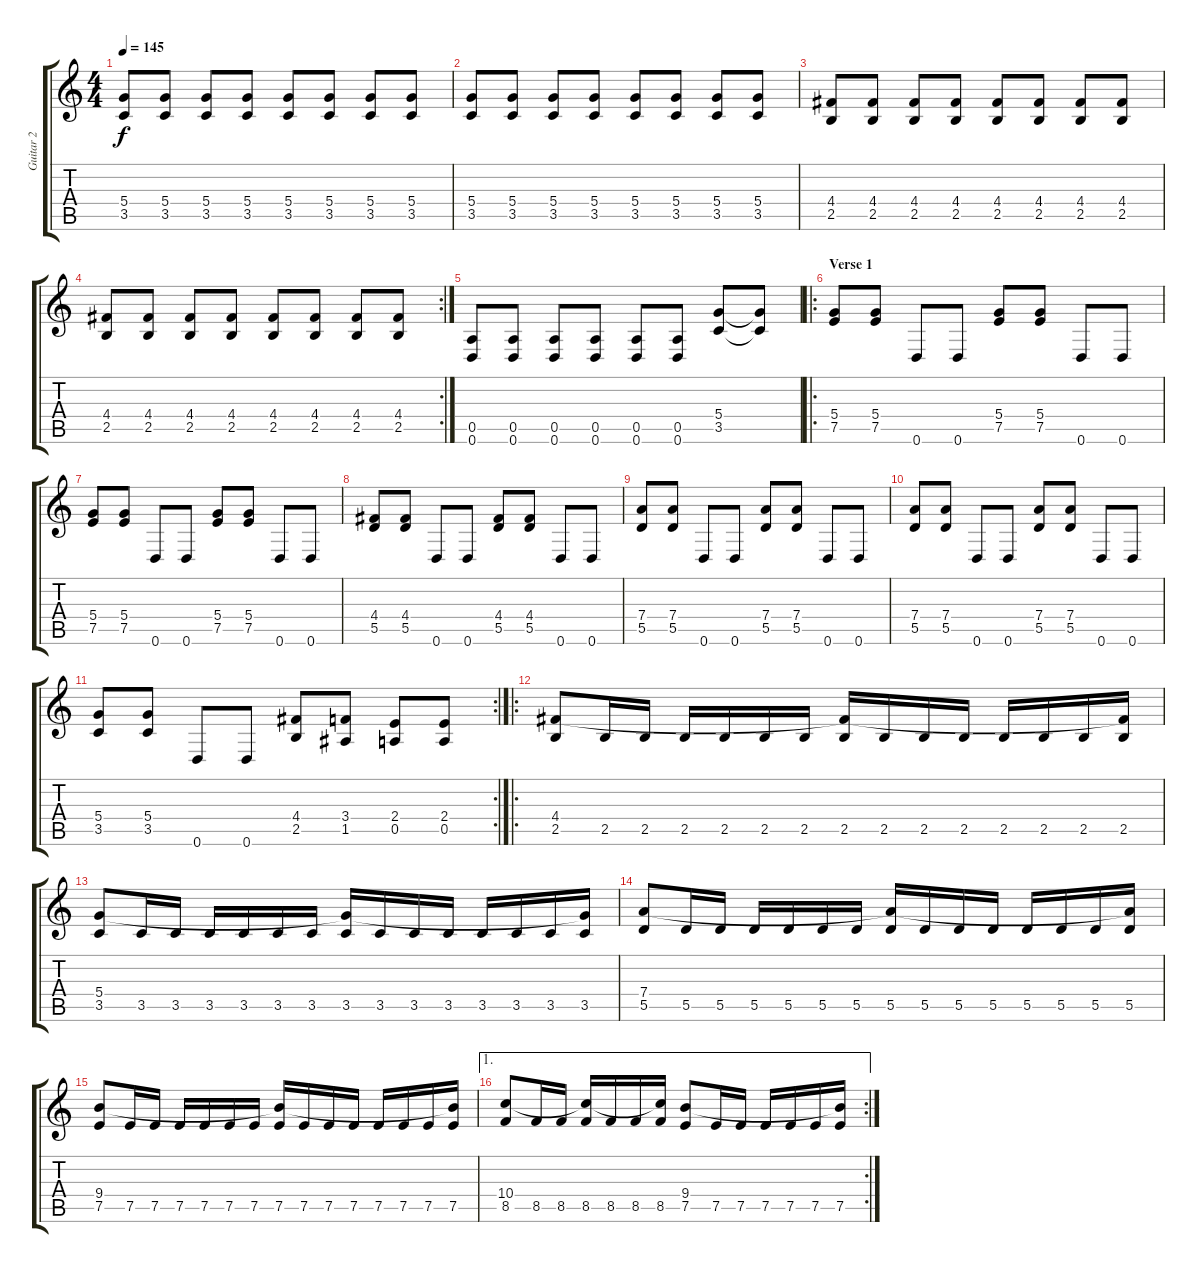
\track ("Guitar 2" "Guitar 2") {instrument distortionguitar}
\staff {score tabs}
\tuning (E4 B3 G3 D3 A2 D2) {hide}
\ts (4 4)
\tempo 145
\clef g2
\ks c
(5.4 3.5).8{dy f} (5.4 3.5).8 (5.4 3.5).8 (5.4 3.5).8 (5.4 3.5).8 (5.4 3.5).8 (5.4 3.5).8 (5.4 3.5).8 |
(5.4 3.5).8 (5.4 3.5).8 (5.4 3.5).8 (5.4 3.5).8 (5.4 3.5).8 (5.4 3.5).8 (5.4 3.5).8 (5.4 3.5).8 |
(4.4 2.5).8 (4.4 2.5).8 (4.4 2.5).8 (4.4 2.5).8 (4.4 2.5).8 (4.4 2.5).8 (4.4 2.5).8 (4.4 2.5).8 |
\rc 2
(4.4 2.5).8 (4.4 2.5).8 (4.4 2.5).8 (4.4 2.5).8 (4.4 2.5).8 (4.4 2.5).8 (4.4 2.5).8 (4.4 2.5).8 |
(0.5 0.6).8 (0.5 0.6).8 (0.5 0.6).8 (0.5 0.6).8 (0.5 0.6).8 (0.5 0.6).8 (5.4 3.5).8 (5.4{t} 3.5{t}).8 |
\ro
\section ("" "Verse 1")
(5.4 7.5).8 (5.4 7.5).8 0.6.8 0.6.8 (5.4 7.5).8 (5.4 7.5).8 0.6.8 0.6.8 |
(5.4 7.5).8 (5.4 7.5).8 0.6.8 0.6.8 (5.4 7.5).8 (5.4 7.5).8 0.6.8 0.6.8 |
(4.4 5.5).8 (4.4 5.5).8 0.6.8 0.6.8 (4.4 5.5).8 (4.4 5.5).8 0.6.8 0.6.8 |
(7.4 5.5).8 (7.4 5.5).8 0.6.8 0.6.8 (7.4 5.5).8 (7.4 5.5).8 0.6.8 0.6.8 |
(7.4 5.5).8 (7.4 5.5).8 0.6.8 0.6.8 (7.4 5.5).8 (7.4 5.5).8 0.6.8 0.6.8 |
\rc 2
(5.4 3.5).8 (5.4 3.5).8 0.6.8 0.6.8 (4.4 2.5).8 (3.4 1.5).8 (2.4 0.5).8 (2.4 0.5).8 |
\ro
(4.4 2.5).8 2.5.16 2.5.16 2.5.16 2.5.16 2.5.16 2.5.16 (4.4{t} 2.5).16 2.5.16 2.5.16 2.5.16 2.5.16 2.5.16 2.5.16 (4.4{t} 2.5).16 |
(5.4 3.5).8 3.5.16 3.5.16 3.5.16 3.5.16 3.5.16 3.5.16 (5.4{t} 3.5).16 3.5.16 3.5.16 3.5.16 3.5.16 3.5.16 3.5.16 (5.4{t} 3.5).16 |
(7.4 5.5).8 5.5.16 5.5.16 5.5.16 5.5.16 5.5.16 5.5.16 (7.4{t} 5.5).16 5.5.16 5.5.16 5.5.16 5.5.16 5.5.16 5.5.16 (7.4{t} 5.5).16 |
(9.4 7.5).8 7.5.16 7.5.16 7.5.16 7.5.16 7.5.16 7.5.16 (9.4{t} 7.5).16 7.5.16 7.5.16 7.5.16 7.5.16 7.5.16 7.5.16 (9.4{t} 7.5).16 |
\ae 1
\rc 2
(10.4 8.5).8 8.5.16 8.5.16 (10.4{t} 8.5).16 8.5.16 8.5.16 (10.4{t} 8.5).16 (9.4 7.5).8 7.5.16 7.5.16 7.5.16 7.5.16 7.5.16 (9.4{t} 7.5).16
